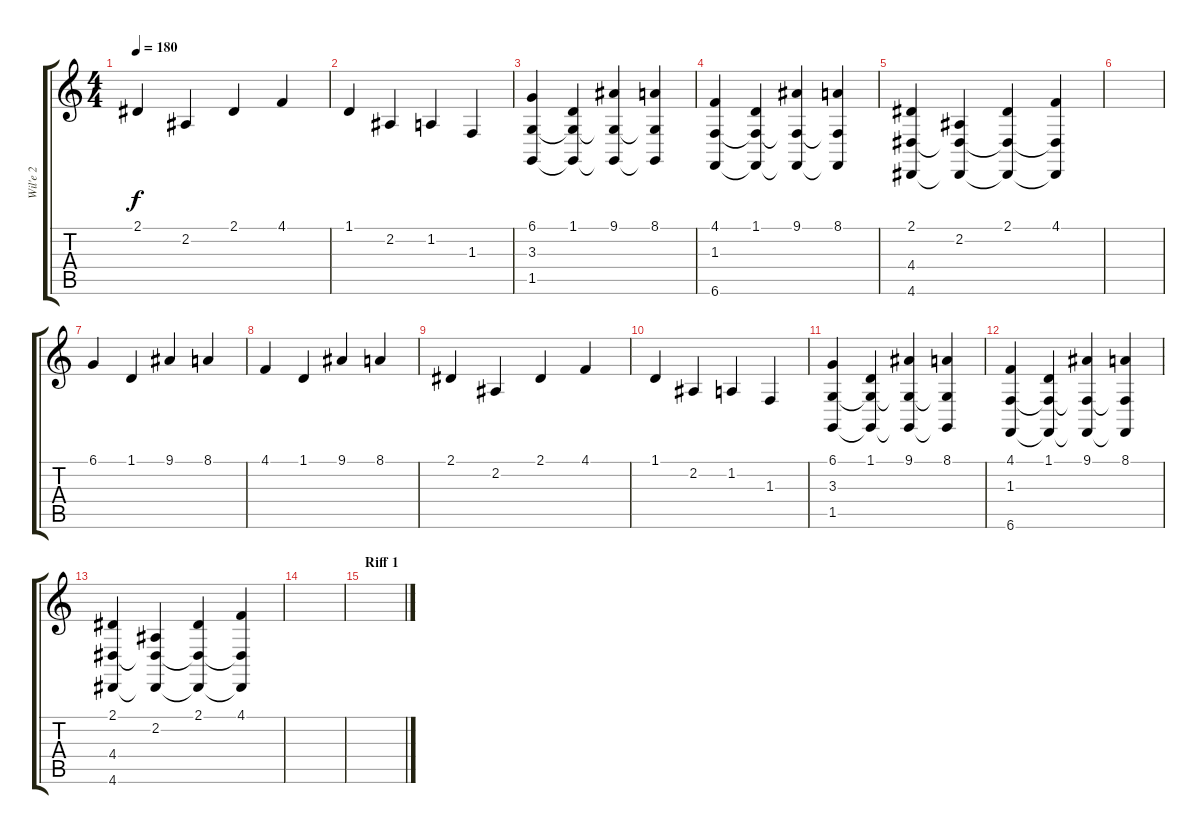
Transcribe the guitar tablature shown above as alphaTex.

\track ("Wil'e 2" "Wil'e 2") {instrument musicbox}
\staff {score tabs}
\tuning (Db4 Ab3 E3 B2 Gb2 B1) {hide}
\ts (4 4)
\tempo 180
\clef g2
\ks c
2.1.4{dy f} 2.2.4 2.1.4 4.1.4 |
1.1.4 2.2.4 1.2.4 1.3.4 |
(6.1 3.3 1.5).4 (1.1 3.3{t} 1.5{t}).4 (9.1 3.3{t} 1.5{t}).4 (8.1 3.3{t} 1.5{t}).4 |
(4.1 1.3 6.6).4 (1.1 1.3{t} 6.6{t}).4 (9.1 1.3{t} 6.6{t}).4 (8.1 1.3{t} 6.6{t}).4 |
(2.1 4.4 4.6).4 (2.2 4.4{t} 4.6{t}).4 (2.1 4.4{t} 4.6{t}).4 (4.1 4.4{t} 4.6{t}).4 |
|
6.1.4 1.1.4 9.1.4 8.1.4 |
4.1.4 1.1.4 9.1.4 8.1.4 |
2.1.4 2.2.4 2.1.4 4.1.4 |
1.1.4 2.2.4 1.2.4 1.3.4 |
(6.1 3.3 1.5).4 (1.1 3.3{t} 1.5{t}).4 (9.1 3.3{t} 1.5{t}).4 (8.1 3.3{t} 1.5{t}).4 |
(4.1 1.3 6.6).4 (1.1 1.3{t} 6.6{t}).4 (9.1 1.3{t} 6.6{t}).4 (8.1 1.3{t} 6.6{t}).4 |
(2.1 4.4 4.6).4 (2.2 4.4{t} 4.6{t}).4 (2.1 4.4{t} 4.6{t}).4 (4.1 4.4{t} 4.6{t}).4 |
|
\section ("" "Riff 1")
